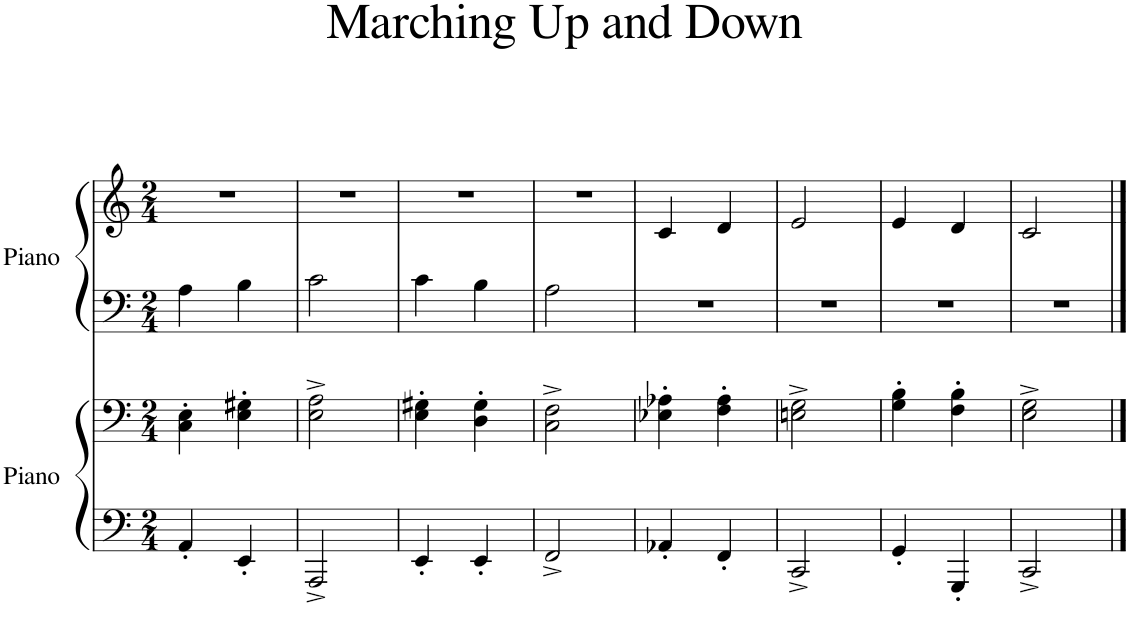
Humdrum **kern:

**kern	**kern	**kern	**kern
*part2	*part2	*part1	*part1
*staff4	*staff3	*staff2	*staff1
*I"Piano	*	*I"Piano	*
*I'Pno.	*	*I'Pno.	*
*clefF4	*clefF4	*clefF4	*clefG2
*k[]	*k[]	*k[]	*k[]
*M2/4	*M2/4	*M2/4	*M2/4
=1	=1	=1	=1
4AA'/	4C\' 4E\'	4A\	2r
4EE'/	4E\' 4G#X\'	4B\	.
=2	=2	=2	=2
2AAA^/	2E\^ 2A\^	2c\	2r
=3	=3	=3	=3
4EE'/	4E\' 4G#X\'	4c\	2r
4EE'/	4D\' 4G#\'	4B\	.
=4	=4	=4	=4
2FF^/	2C\^ 2F\^	2A\	2r
=5	=5	=5	=5
4AA-X'/	4E-X\' 4A-X\'	2r	4c/
4FF'/	4F\' 4A-\'	.	4d/
=6	=6	=6	=6
2CC^/	2En\^ 2G\^	2r	2e/
=7	=7	=7	=7
4GG'/	4G\' 4B\'	2r	4e/
4GGG'/	4F\' 4B\'	.	4d/
=8	=8	=8	=8
2CC^/	2E\^ 2G\^	2r	2c/
==	==	==	==
*-	*-	*-	*-
